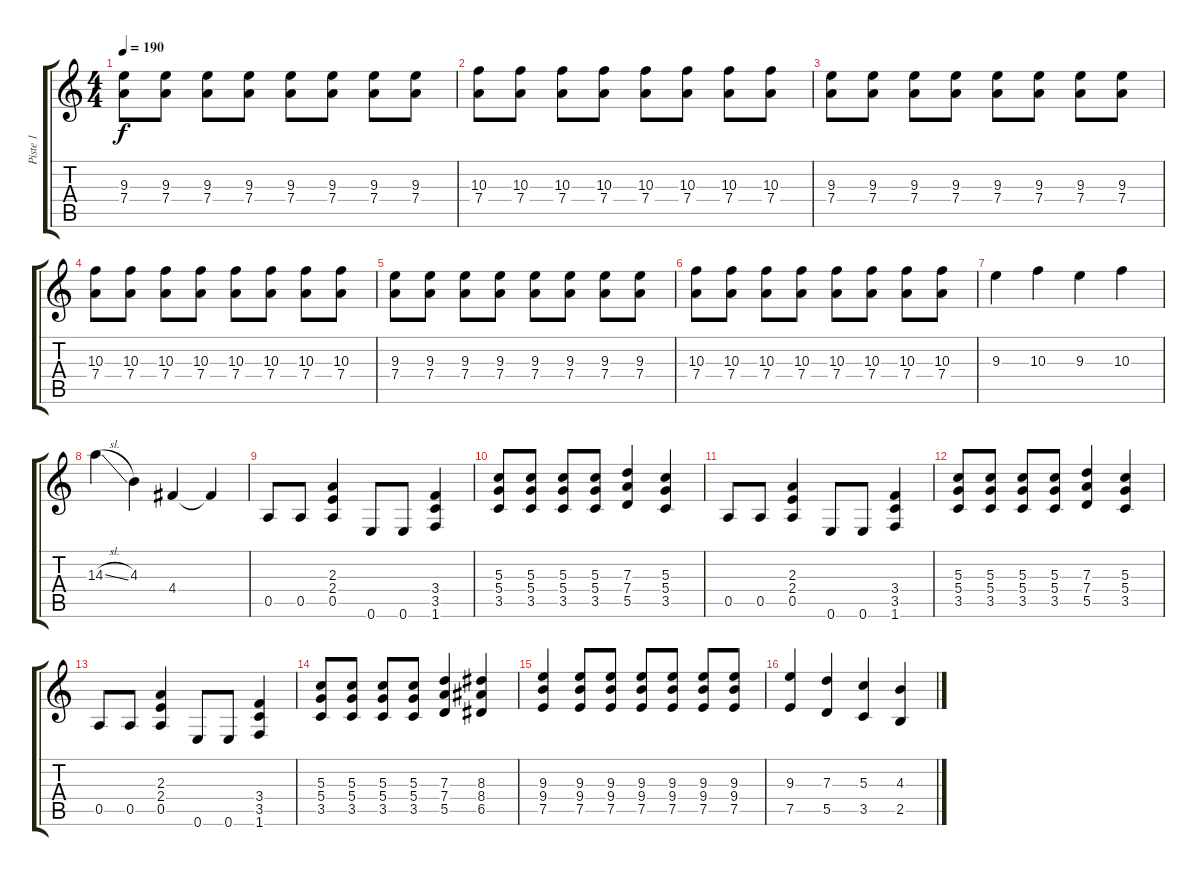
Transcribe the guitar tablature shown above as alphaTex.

\track ("Piste 1" "Piste 1") {instrument distortionguitar}
\staff {score tabs}
\tuning (E4 B3 G3 D3 A2 E2) {hide}
\ts (4 4)
\tempo 190
\clef g2
\ks c
(9.3 7.4).8{dy f instrument distortionguitar} (9.3 7.4).8 (9.3 7.4).8 (9.3 7.4).8 (9.3 7.4).8 (9.3 7.4).8 (9.3 7.4).8 (9.3 7.4).8 |
(10.3 7.4).8 (10.3 7.4).8 (10.3 7.4).8 (10.3 7.4).8 (10.3 7.4).8 (10.3 7.4).8 (10.3 7.4).8 (10.3 7.4).8 |
(9.3 7.4).8 (9.3 7.4).8 (9.3 7.4).8 (9.3 7.4).8 (9.3 7.4).8 (9.3 7.4).8 (9.3 7.4).8 (9.3 7.4).8 |
(10.3 7.4).8 (10.3 7.4).8 (10.3 7.4).8 (10.3 7.4).8 (10.3 7.4).8 (10.3 7.4).8 (10.3 7.4).8 (10.3 7.4).8 |
(9.3 7.4).8 (9.3 7.4).8 (9.3 7.4).8 (9.3 7.4).8 (9.3 7.4).8 (9.3 7.4).8 (9.3 7.4).8 (9.3 7.4).8 |
(10.3 7.4).8 (10.3 7.4).8 (10.3 7.4).8 (10.3 7.4).8 (10.3 7.4).8 (10.3 7.4).8 (10.3 7.4).8 (10.3 7.4).8 |
9.3.4 10.3.4 9.3.4 10.3.4 |
14.3{sl}.4 4.3.4 4.4.4 4.4{t}.4 |
0.5.8 0.5.8 (2.3 2.4 0.5).4 0.6.8 0.6.8 (3.4 3.5 1.6).4 |
(5.3 5.4 3.5).8 (5.3 5.4 3.5).8 (5.3 5.4 3.5).8 (5.3 5.4 3.5).8 (7.3 7.4 5.5).4 (5.3 5.4 3.5).4 |
0.5.8 0.5.8 (2.3 2.4 0.5).4 0.6.8 0.6.8 (3.4 3.5 1.6).4 |
(5.3 5.4 3.5).8 (5.3 5.4 3.5).8 (5.3 5.4 3.5).8 (5.3 5.4 3.5).8 (7.3 7.4 5.5).4 (5.3 5.4 3.5).4 |
0.5.8 0.5.8 (2.3 2.4 0.5).4 0.6.8 0.6.8 (3.4 3.5 1.6).4 |
(5.3 5.4 3.5).8 (5.3 5.4 3.5).8 (5.3 5.4 3.5).8 (5.3 5.4 3.5).8 (7.3 7.4 5.5).4 (8.3 8.4 6.5).4 |
(9.3 9.4 7.5).4 (9.3 9.4 7.5).8 (9.3 9.4 7.5).8 (9.3 9.4 7.5).8 (9.3 9.4 7.5).8 (9.3 9.4 7.5).8 (9.3 9.4 7.5).8 |
(9.3 7.5).4 (7.3 5.5).4 (5.3 3.5).4 (4.3 2.5).4
